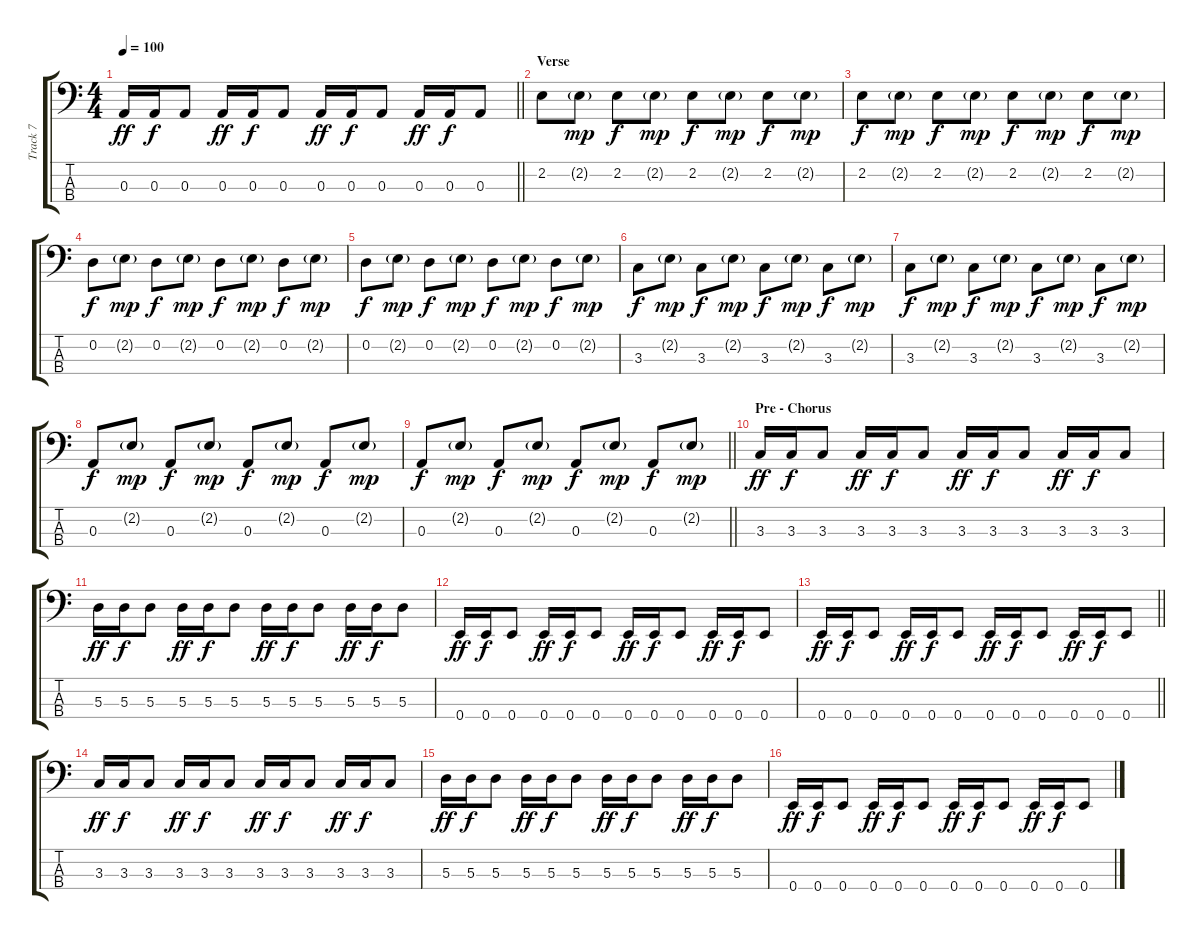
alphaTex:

\track ("Track 7" "Track 7") {instrument electricbassfinger}
\staff {score tabs}
\tuning (G2 D2 A1 E1) {hide}
\ts (4 4)
\tempo 100
\clef f4
\barLineRight lightlight
\ks c
0.3.16{dy ff} 0.3.16{dy f} 0.3.8 0.3.16{dy ff} 0.3.16{dy f} 0.3.8 0.3.16{dy ff} 0.3.16{dy f} 0.3.8 0.3.16{dy ff} 0.3.16{dy f} 0.3.8 |
\section ("" "Verse")
2.2.8 2.2{g}.8{dy mp} 2.2.8{dy f} 2.2{g}.8{dy mp} 2.2.8{dy f} 2.2{g}.8{dy mp} 2.2.8{dy f} 2.2{g}.8{dy mp} |
2.2.8{dy f} 2.2{g}.8{dy mp} 2.2.8{dy f} 2.2{g}.8{dy mp} 2.2.8{dy f} 2.2{g}.8{dy mp} 2.2.8{dy f} 2.2{g}.8{dy mp} |
0.2.8{dy f} 2.2{g}.8{dy mp} 0.2.8{dy f} 2.2{g}.8{dy mp} 0.2.8{dy f} 2.2{g}.8{dy mp} 0.2.8{dy f} 2.2{g}.8{dy mp} |
0.2.8{dy f} 2.2{g}.8{dy mp} 0.2.8{dy f} 2.2{g}.8{dy mp} 0.2.8{dy f} 2.2{g}.8{dy mp} 0.2.8{dy f} 2.2{g}.8{dy mp} |
3.3.8{dy f} 2.2{g}.8{dy mp} 3.3.8{dy f} 2.2{g}.8{dy mp} 3.3.8{dy f} 2.2{g}.8{dy mp} 3.3.8{dy f} 2.2{g}.8{dy mp} |
3.3.8{dy f} 2.2{g}.8{dy mp} 3.3.8{dy f} 2.2{g}.8{dy mp} 3.3.8{dy f} 2.2{g}.8{dy mp} 3.3.8{dy f} 2.2{g}.8{dy mp} |
0.3.8{dy f} 2.2{g}.8{dy mp} 0.3.8{dy f} 2.2{g}.8{dy mp} 0.3.8{dy f} 2.2{g}.8{dy mp} 0.3.8{dy f} 2.2{g}.8{dy mp} |
\barLineRight lightlight
0.3.8{dy f} 2.2{g}.8{dy mp} 0.3.8{dy f} 2.2{g}.8{dy mp} 0.3.8{dy f} 2.2{g}.8{dy mp} 0.3.8{dy f} 2.2{g}.8{dy mp} |
\section ("" "Pre - Chorus")
3.3.16{dy ff} 3.3.16{dy f} 3.3.8 3.3.16{dy ff} 3.3.16{dy f} 3.3.8 3.3.16{dy ff} 3.3.16{dy f} 3.3.8 3.3.16{dy ff} 3.3.16{dy f} 3.3.8 |
5.3.16{dy ff} 5.3.16{dy f} 5.3.8 5.3.16{dy ff} 5.3.16{dy f} 5.3.8 5.3.16{dy ff} 5.3.16{dy f} 5.3.8 5.3.16{dy ff} 5.3.16{dy f} 5.3.8 |
0.4.16{dy ff} 0.4.16{dy f} 0.4.8 0.4.16{dy ff} 0.4.16{dy f} 0.4.8 0.4.16{dy ff} 0.4.16{dy f} 0.4.8 0.4.16{dy ff} 0.4.16{dy f} 0.4.8 |
\barLineRight lightlight
0.4.16{dy ff} 0.4.16{dy f} 0.4.8 0.4.16{dy ff} 0.4.16{dy f} 0.4.8 0.4.16{dy ff} 0.4.16{dy f} 0.4.8 0.4.16{dy ff} 0.4.16{dy f} 0.4.8 |
3.3.16{dy ff} 3.3.16{dy f} 3.3.8 3.3.16{dy ff} 3.3.16{dy f} 3.3.8 3.3.16{dy ff} 3.3.16{dy f} 3.3.8 3.3.16{dy ff} 3.3.16{dy f} 3.3.8 |
5.3.16{dy ff} 5.3.16{dy f} 5.3.8 5.3.16{dy ff} 5.3.16{dy f} 5.3.8 5.3.16{dy ff} 5.3.16{dy f} 5.3.8 5.3.16{dy ff} 5.3.16{dy f} 5.3.8 |
0.4.16{dy ff} 0.4.16{dy f} 0.4.8 0.4.16{dy ff} 0.4.16{dy f} 0.4.8 0.4.16{dy ff} 0.4.16{dy f} 0.4.8 0.4.16{dy ff} 0.4.16{dy f} 0.4.8
